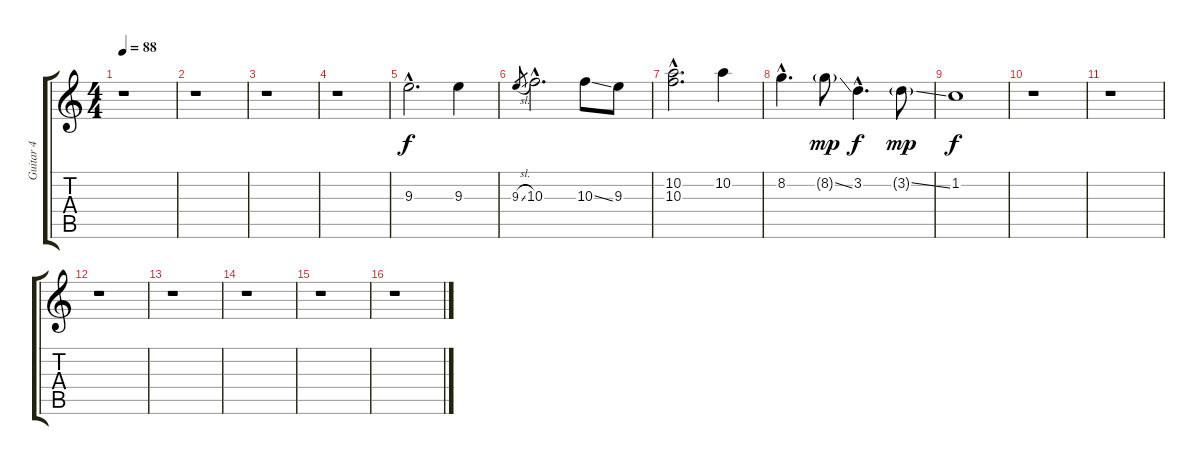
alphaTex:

\track ("Guitar 4" "Guitar 4") {instrument distortionguitar}
\staff {score tabs}
\tuning (E4 B3 G3 D3 A2 E2) {hide}
\ts (4 4)
\tempo 88
\clef g2
\ks c
r.1{dy f instrument distortionguitar} |
r.1 |
r.1 |
r.1 |
9.3{hac}.2{d} 9.3.4 |
9.3{sl}.8{gr} 10.3{hac}.2{d} 10.3{ss}.8 9.3.8 |
(10.2{hac} 10.3{hac}).2{d} 10.2.4 |
8.2{hac}.4{d} 8.2{ss g}.8{dy mp} 3.2{hac}.4{d dy f} 3.2{ss g}.8{dy mp} |
1.2.1{dy f} |
r.1 |
r.1 |
r.1 |
r.1 |
r.1 |
r.1 |
r.1
